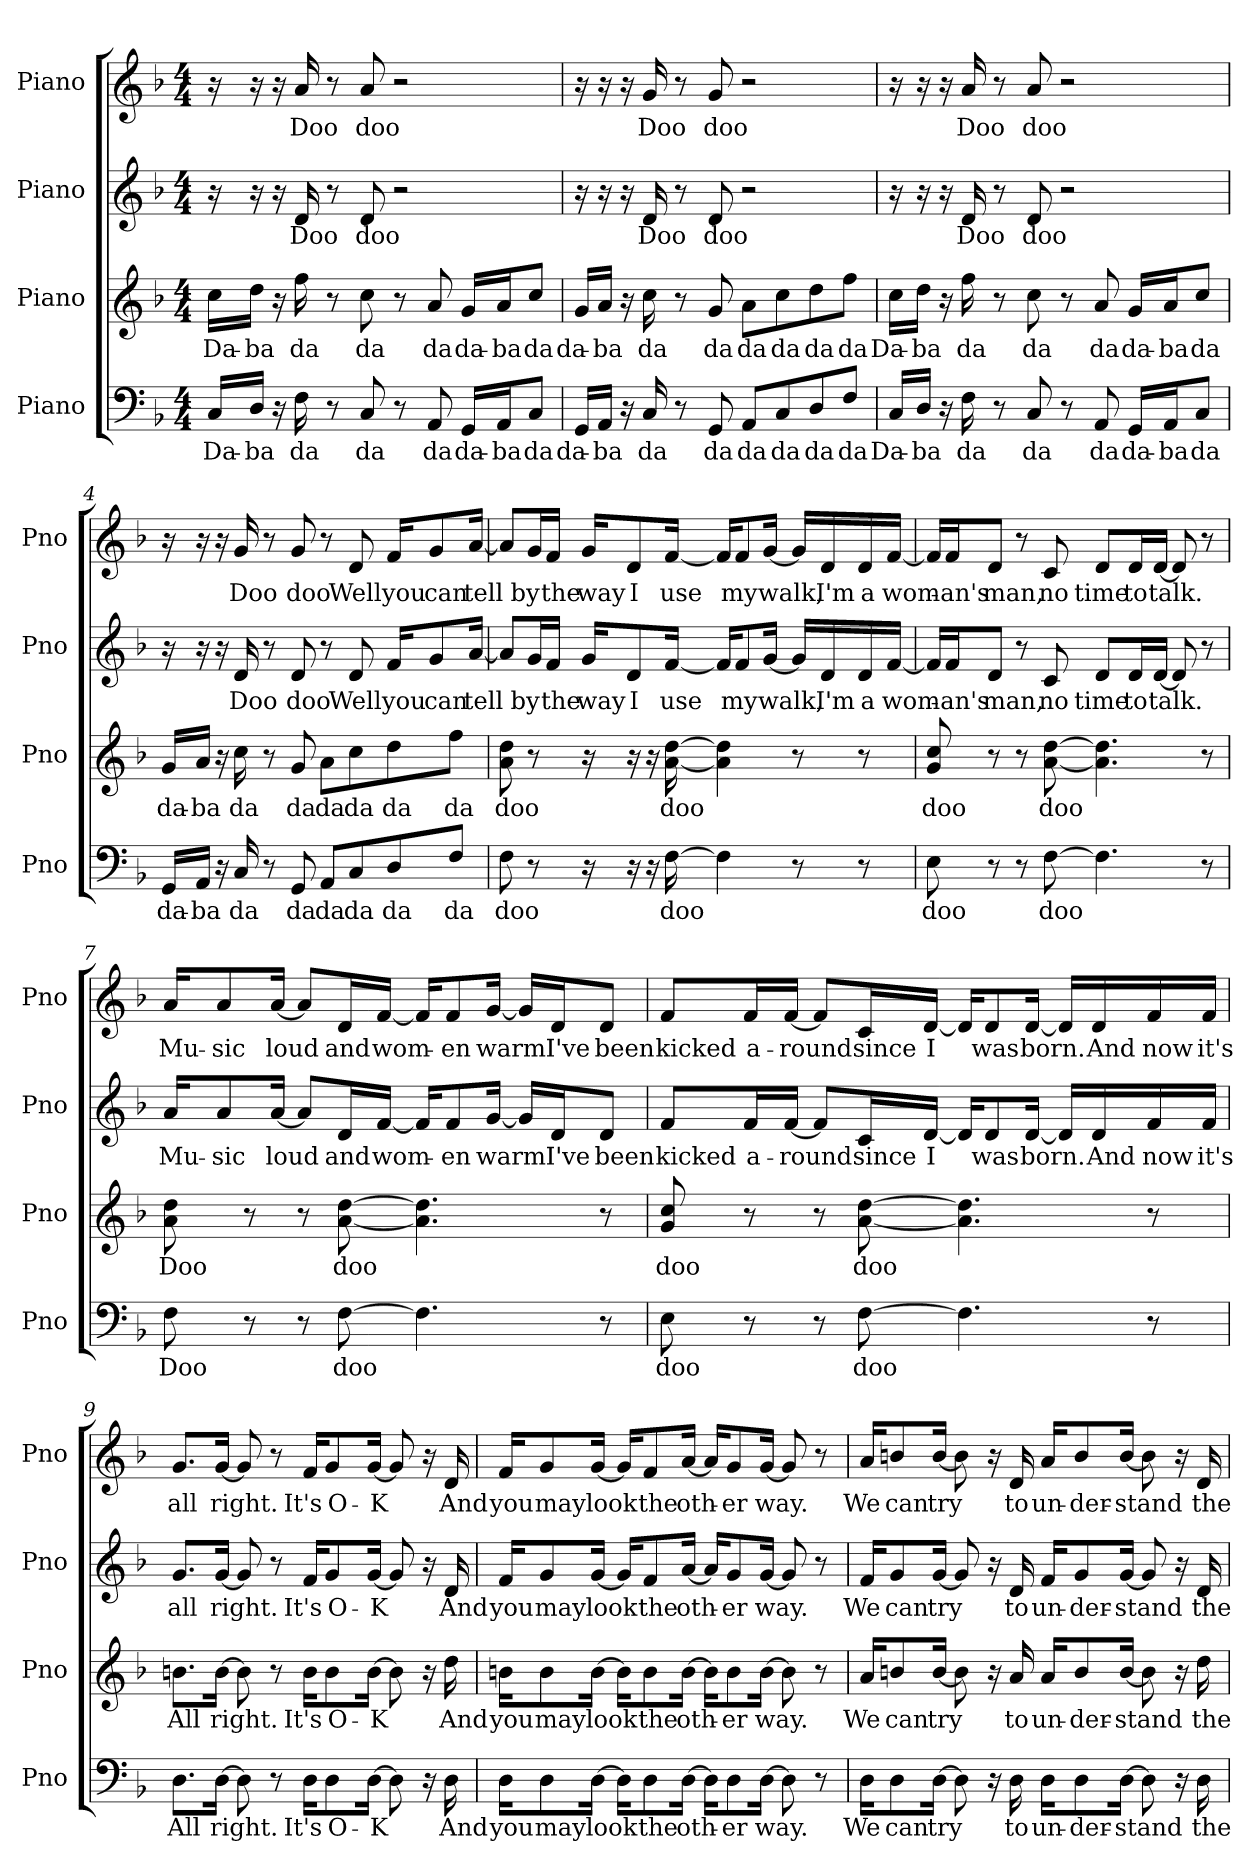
**kern	**text	**kern	**text	**kern	**text	**kern	**text
*part4	*part4	*part3	*part3	*part2	*part2	*part1	*part1
*staff4	*staff4	*staff3	*staff3	*staff2	*staff2	*staff1	*staff1
*I"Piano	*	*I"Piano	*	*I"Piano	*	*I"Piano	*
*I'Pno	*	*I'Pno	*	*I'Pno	*	*I'Pno	*
*clefF4	*	*clefG2	*	*clefG2	*	*clefG2	*
*	*	*ITrd7c12	*	*	*	*	*
*k[b-]	*	*k[b-]	*	*k[b-]	*	*k[b-]	*
*M4/4	*	*M4/4	*	*M4/4	*	*M4/4	*
*MM106	*	*MM106	*	*MM106	*	*MM106	*
=1	=1	=1	=1	=1	=1	=1	=1
!	!LO:LY:b	!	!LO:LY:b	!	!	!	!
16C/LL	Da-	16c\LL	Da-	16r	.	16r	.
!	!LO:LY:b	!	!LO:LY:b	!	!	!	!
16D/JJ	-ba	16d\JJ	-ba	16r	.	16r	.
16r	.	16r	.	16r	.	16r	.
!	!LO:LY:b	!	!LO:LY:b	!	!LO:LY:b	!	!LO:LY:b
16F\	da	16f\	da	16d/	Doo	16a/	Doo
8r	.	8r	.	8r	.	8r	.
!	!LO:LY:b	!	!LO:LY:b	!	!LO:LY:b	!	!LO:LY:b
8C/	da	8c\	da	8d/	doo	8a/	doo
8r	.	8r	.	2r	.	2r	.
!	!LO:LY:b	!	!LO:LY:b	!	!	!	!
8AA/	da	8A/	da	.	.	.	.
!	!LO:LY:b	!	!LO:LY:b	!	!	!	!
16GG/LL	da-	16G/LL	da-	.	.	.	.
!	!LO:LY:b	!	!LO:LY:b	!	!	!	!
16AA/J	-ba	16A/J	-ba	.	.	.	.
!	!LO:LY:b	!	!LO:LY:b	!	!	!	!
8C/J	da	8c/J	da	.	.	.	.
=2	=2	=2	=2	=2	=2	=2	=2
!	!LO:LY:b	!	!LO:LY:b	!	!	!	!
16GG/LL	da-	16G/LL	da-	16r	.	16r	.
!	!LO:LY:b	!	!LO:LY:b	!	!	!	!
16AA/JJ	-ba	16A/JJ	-ba	16r	.	16r	.
16r	.	16r	.	16r	.	16r	.
!	!LO:LY:b	!	!LO:LY:b	!	!LO:LY:b	!	!LO:LY:b
16C/	da	16c\	da	16d/	Doo	16g/	Doo
8r	.	8r	.	8r	.	8r	.
!	!LO:LY:b	!	!LO:LY:b	!	!LO:LY:b	!	!LO:LY:b
8GG/	da	8G/	da	8d/	doo	8g/	doo
!	!LO:LY:b	!	!LO:LY:b	!	!	!	!
8AA/L	da	8A\L	da	2r	.	2r	.
!	!LO:LY:b	!	!LO:LY:b	!	!	!	!
8C/	da	8c\	da	.	.	.	.
!	!LO:LY:b	!	!LO:LY:b	!	!	!	!
8D/	da	8d\	da	.	.	.	.
!	!LO:LY:b	!	!LO:LY:b	!	!	!	!
8F/J	da	8f\J	da	.	.	.	.
=3	=3	=3	=3	=3	=3	=3	=3
!	!LO:LY:b	!	!LO:LY:b	!	!	!	!
16C/LL	Da-	16c\LL	Da-	16r	.	16r	.
!	!LO:LY:b	!	!LO:LY:b	!	!	!	!
16D/JJ	-ba	16d\JJ	-ba	16r	.	16r	.
16r	.	16r	.	16r	.	16r	.
!	!LO:LY:b	!	!LO:LY:b	!	!LO:LY:b	!	!LO:LY:b
16F\	da	16f\	da	16d/	Doo	16a/	Doo
8r	.	8r	.	8r	.	8r	.
!	!LO:LY:b	!	!LO:LY:b	!	!LO:LY:b	!	!LO:LY:b
8C/	da	8c\	da	8d/	doo	8a/	doo
8r	.	8r	.	2r	.	2r	.
!	!LO:LY:b	!	!LO:LY:b	!	!	!	!
8AA/	da	8A/	da	.	.	.	.
!	!LO:LY:b	!	!LO:LY:b	!	!	!	!
16GG/LL	da-	16G/LL	da-	.	.	.	.
!	!LO:LY:b	!	!LO:LY:b	!	!	!	!
16AA/J	-ba	16A/J	-ba	.	.	.	.
!	!LO:LY:b	!	!LO:LY:b	!	!	!	!
8C/J	da	8c/J	da	.	.	.	.
=4	=4	=4	=4	=4	=4	=4	=4
!	!LO:LY:b	!	!LO:LY:b	!	!	!	!
16GG/LL	da-	16G/LL	da-	16r	.	16r	.
!	!LO:LY:b	!	!LO:LY:b	!	!	!	!
16AA/JJ	-ba	16A/JJ	-ba	16r	.	16r	.
16r	.	16r	.	16r	.	16r	.
!	!LO:LY:b	!	!LO:LY:b	!	!LO:LY:b	!	!LO:LY:b
16C/	da	16c\	da	16d/	Doo	16g/	Doo
8r	.	8r	.	8r	.	8r	.
!	!LO:LY:b	!	!LO:LY:b	!	!LO:LY:b	!	!LO:LY:b
8GG/	da	8G/	da	8d/	doo	8g/	doo
!	!LO:LY:b	!	!LO:LY:b	!	!	!	!
8AA/L	da	8A\L	da	8r	.	8r	.
!	!LO:LY:b	!	!LO:LY:b	!	!LO:LY:b	!	!LO:LY:b
8C/	da	8c\	da	8d/	Well	8d/	Well
!	!LO:LY:b	!	!LO:LY:b	!	!LO:LY:b	!	!LO:LY:b
8D/	da	8d\	da	16f/KL	you	16f/KL	you
!	!	!	!	!	!LO:LY:b	!	!LO:LY:b
.	.	.	.	8g/	can	8g/	can
!	!LO:LY:b	!	!LO:LY:b	!	!	!	!
8F/J	da	8f\J	da	.	.	.	.
!	!	!	!	!	!LO:LY:b	!	!LO:LY:b
.	.	.	.	[16a/Jk	tell	[16a/Jk	tell
!!LO:LB:g=z
=5	=5	=5	=5	=5	=5	=5	=5
!	!LO:LY:b	!	!LO:LY:b	!	!	!	!
8F\	doo	8A\ 8d\	doo	8a/L]	.	8a/L]	.
!	!	!	!	!	!LO:LY:b	!	!LO:LY:b
8r	.	8r	.	16g/L	by	16g/L	by
!	!	!	!	!	!LO:LY:b	!	!LO:LY:b
.	.	.	.	16f/JJ	the	16f/JJ	the
!	!	!	!	!	!LO:LY:b	!	!LO:LY:b
16r	.	16r	.	16g/KL	way	16g/KL	way
!	!	!	!	!	!LO:LY:b	!	!LO:LY:b
16r	.	16r	.	8d/	I	8d/	I
16r	.	16r	.	.	.	.	.
!	!LO:LY:b	!	!LO:LY:b	!	!LO:LY:b	!	!LO:LY:b
[16F\	doo	[16A\ [16d\	doo	[16f/Jk	use	[16f/Jk	use
4F\]	.	4A\] 4d\]	.	16f/KL]	.	16f/KL]	.
!	!	!	!	!	!LO:LY:b	!	!LO:LY:b
.	.	.	.	8f/	my	8f/	my
!	!	!	!	!	!LO:LY:b	!	!LO:LY:b
.	.	.	.	[16g/Jk	walk,	[16g/Jk	walk,
8r	.	8r	.	16g/LL]	.	16g/LL]	.
!	!	!	!	!	!LO:LY:b	!	!LO:LY:b
.	.	.	.	16d/	I'm	16d/	I'm
!	!	!	!	!	!LO:LY:b	!	!LO:LY:b
8r	.	8r	.	16d/	a	16d/	a
!	!	!	!	!	!LO:LY:b	!	!LO:LY:b
.	.	.	.	[16f/JJ	wom-	[16f/JJ	wom-
=6	=6	=6	=6	=6	=6	=6	=6
!	!LO:LY:b	!	!LO:LY:b	!	!	!	!
8E\	doo	8G/ 8c/	doo	16f/LL]	.	16f/LL]	.
!	!	!	!	!	!LO:LY:b	!	!LO:LY:b
.	.	.	.	16f/J	-an's	16f/J	-an's
!	!	!	!	!	!LO:LY:b	!	!LO:LY:b
8r	.	8r	.	8d/J	man,	8d/J	man,
8r	.	8r	.	8r	.	8r	.
!	!LO:LY:b	!	!LO:LY:b	!	!LO:LY:b	!	!LO:LY:b
[8F\	doo	[8A\ [8d\	doo	8c/	no	8c/	no
!	!	!	!	!	!LO:LY:b	!	!LO:LY:b
4.F\]	.	4.A\] 4.d\]	.	8d/L	time	8d/L	time
!	!	!	!	!	!LO:LY:b	!	!LO:LY:b
.	.	.	.	16d/L	to	16d/L	to
!	!	!	!	!	!LO:LY:b	!	!LO:LY:b
.	.	.	.	[16d/JJ	talk.	[16d/JJ	talk.
.	.	.	.	8d/]	.	8d/]	.
8r	.	8r	.	8r	.	8r	.
=7	=7	=7	=7	=7	=7	=7	=7
!	!LO:LY:b	!	!LO:LY:b	!	!LO:LY:b	!	!LO:LY:b
8F\	Doo	8A\ 8d\	Doo	16a/KL	Mu-	16a/KL	Mu-
!	!	!	!	!	!LO:LY:b	!	!LO:LY:b
.	.	.	.	8a/	-sic	8a/	-sic
8r	.	8r	.	.	.	.	.
!	!	!	!	!	!LO:LY:b	!	!LO:LY:b
.	.	.	.	[16a/Jk	loud	[16a/Jk	loud
8r	.	8r	.	8a/L]	.	8a/L]	.
!	!LO:LY:b	!	!LO:LY:b	!	!LO:LY:b	!	!LO:LY:b
[8F\	doo	[8A\ [8d\	doo	16d/L	and	16d/L	and
!	!	!	!	!	!LO:LY:b	!	!LO:LY:b
.	.	.	.	[16f/JJ	wom-	[16f/JJ	wom-
4.F\]	.	4.A\] 4.d\]	.	16f/KL]	.	16f/KL]	.
!	!	!	!	!	!LO:LY:b	!	!LO:LY:b
.	.	.	.	8f/	-en	8f/	-en
!	!	!	!	!	!LO:LY:b	!	!LO:LY:b
.	.	.	.	[16g/Jk	warm	[16g/Jk	warm
.	.	.	.	16g/LL]	.	16g/LL]	.
!	!	!	!	!	!LO:LY:b	!	!LO:LY:b
.	.	.	.	16d/J	I've	16d/J	I've
!	!	!	!	!	!LO:LY:b	!	!LO:LY:b
8r	.	8r	.	8d/J	been	8d/J	been
!!LO:LB:g=z
=8	=8	=8	=8	=8	=8	=8	=8
!	!LO:LY:b	!	!LO:LY:b	!	!LO:LY:b	!	!LO:LY:b
8E\	doo	8G/ 8c/	doo	8f/L	kicked	8f/L	kicked
!	!	!	!	!	!LO:LY:b	!	!LO:LY:b
8r	.	8r	.	16f/L	a-	16f/L	a-
!	!	!	!	!	!LO:LY:b	!	!LO:LY:b
.	.	.	.	[16f/JJ	-round	[16f/JJ	-round
8r	.	8r	.	8f/L]	.	8f/L]	.
!	!LO:LY:b	!	!LO:LY:b	!	!LO:LY:b	!	!LO:LY:b
[8F\	doo	[8A\ [8d\	doo	16c/L	since	16c/L	since
!	!	!	!	!	!LO:LY:b	!	!LO:LY:b
.	.	.	.	[16d/JJ	I	[16d/JJ	I
4.F\]	.	4.A\] 4.d\]	.	16d/KL]	.	16d/KL]	.
!	!	!	!	!	!LO:LY:b	!	!LO:LY:b
.	.	.	.	8d/	was	8d/	was
!	!	!	!	!	!LO:LY:b	!	!LO:LY:b
.	.	.	.	[16d/Jk	born.	[16d/Jk	born.
.	.	.	.	16d/LL]	.	16d/LL]	.
!	!	!	!	!	!LO:LY:b	!	!LO:LY:b
.	.	.	.	16d/	And	16d/	And
!	!	!	!	!	!LO:LY:b	!	!LO:LY:b
8r	.	8r	.	16f/	now	16f/	now
!	!	!	!	!	!LO:LY:b	!	!LO:LY:b
.	.	.	.	16f/JJ	it's	16f/JJ	it's
=9	=9	=9	=9	=9	=9	=9	=9
!	!LO:LY:b	!	!LO:LY:b	!	!LO:LY:b	!	!LO:LY:b
8.D\L	All	8.Bn\L	All	8.g/L	all	8.g/L	all
!	!LO:LY:b	!	!LO:LY:b	!	!LO:LY:b	!	!LO:LY:b
[16D\Jk	right.	[16B\Jk	right.	[16g/Jk	right.	[16g/Jk	right.
8D\]	.	8B\]	.	8g/]	.	8g/]	.
8r	.	8r	.	8r	.	8r	.
!	!LO:LY:b	!	!LO:LY:b	!	!LO:LY:b	!	!LO:LY:b
16D\KL	It's	16B\KL	It's	16f/KL	It's	16f/KL	It's
!	!LO:LY:b	!	!LO:LY:b	!	!LO:LY:b	!	!LO:LY:b
8D\	O-	8B\	O-	8g/	O-	8g/	O-
!	!LO:LY:b	!	!LO:LY:b	!	!LO:LY:b	!	!LO:LY:b
[16D\Jk	-K	[16B\Jk	-K	[16g/Jk	-K	[16g/Jk	-K
8D\]	.	8B\]	.	8g/]	.	8g/]	.
16r	.	16r	.	16r	.	16r	.
!	!LO:LY:b	!	!LO:LY:b	!	!LO:LY:b	!	!LO:LY:b
16D\	And	16d\	And	16d/	And	16d/	And
=10	=10	=10	=10	=10	=10	=10	=10
!	!LO:LY:b	!	!LO:LY:b	!	!LO:LY:b	!	!LO:LY:b
16D\KL	you	16Bn\KL	you	16f/KL	you	16f/KL	you
!	!LO:LY:b	!	!LO:LY:b	!	!LO:LY:b	!	!LO:LY:b
8D\	may	8B\	may	8g/	may	8g/	may
!	!LO:LY:b	!	!LO:LY:b	!	!LO:LY:b	!	!LO:LY:b
[16D\Jk	look	[16B\Jk	look	[16g/Jk	look	[16g/Jk	look
16D\KL]	.	16B\KL]	.	16g/KL]	.	16g/KL]	.
!	!LO:LY:b	!	!LO:LY:b	!	!LO:LY:b	!	!LO:LY:b
8D\	the	8B\	the	8f/	the	8f/	the
!	!LO:LY:b	!	!LO:LY:b	!	!LO:LY:b	!	!LO:LY:b
[16D\Jk	oth-	[16B\Jk	oth-	[16a/Jk	oth-	[16a/Jk	oth-
16D\KL]	.	16B\KL]	.	16a/KL]	.	16a/KL]	.
!	!LO:LY:b	!	!LO:LY:b	!	!LO:LY:b	!	!LO:LY:b
8D\	-er	8B\	-er	8g/	-er	8g/	-er
!	!LO:LY:b	!	!LO:LY:b	!	!LO:LY:b	!	!LO:LY:b
[16D\Jk	way.	[16B\Jk	way.	[16g/Jk	way.	[16g/Jk	way.
8D\]	.	8B\]	.	8g/]	.	8g/]	.
8r	.	8r	.	8r	.	8r	.
=11	=11	=11	=11	=11	=11	=11	=11
!	!LO:LY:b	!	!LO:LY:b	!	!LO:LY:b	!	!LO:LY:b
16D\KL	We	16A/KL	We	16f/KL	We	16a/KL	We
!	!LO:LY:b	!	!LO:LY:b	!	!LO:LY:b	!	!LO:LY:b
8D\	can	8Bn/	can	8g/	can	8bn/	can
!	!LO:LY:b	!	!LO:LY:b	!	!LO:LY:b	!	!LO:LY:b
[16D\Jk	try	[16B/Jk	try	[16g/Jk	try	[16b/Jk	try
8D\]	.	8B\]	.	8g/]	.	8b\]	.
16r	.	16r	.	16r	.	16r	.
!	!LO:LY:b	!	!LO:LY:b	!	!LO:LY:b	!	!LO:LY:b
16D\	to	16A/	to	16d/	to	16d/	to
!	!LO:LY:b	!	!LO:LY:b	!	!LO:LY:b	!	!LO:LY:b
16D\KL	un-	16A/KL	un-	16f/KL	un-	16a/KL	un-
!	!LO:LY:b	!	!LO:LY:b	!	!LO:LY:b	!	!LO:LY:b
8D\	-der-	8B/	-der-	8g/	-der-	8b/	-der-
!	!LO:LY:b	!	!LO:LY:b	!	!LO:LY:b	!	!LO:LY:b
[16D\Jk	-stand	[16B/Jk	-stand	[16g/Jk	-stand	[16b/Jk	-stand
8D\]	.	8B\]	.	8g/]	.	8b\]	.
16r	.	16r	.	16r	.	16r	.
!	!LO:LY:b	!	!LO:LY:b	!	!LO:LY:b	!	!LO:LY:b
16D\	the	16d\	the	16d/	the	16d/	the
=	=	=	=	=	=	=	=
*-	*-	*-	*-	*-	*-	*-	*-
